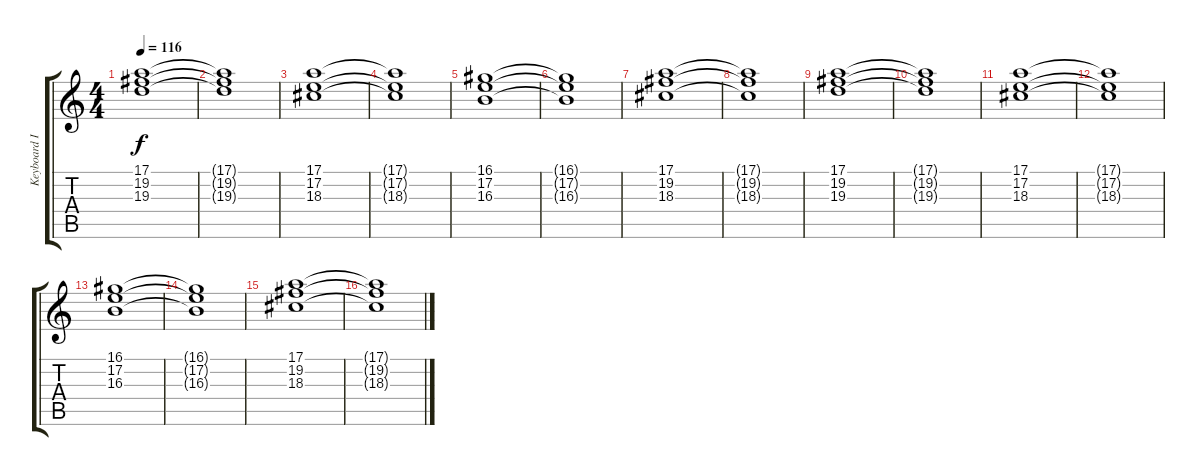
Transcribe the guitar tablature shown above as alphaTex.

\track ("Keyboard I" "Keyboard I") {instrument panflute}
\staff {score tabs}
\tuning (E4 B3 G3 D3 A2 E2) {hide}
\ts (4 4)
\tempo 116
\clef g2
\ks c
(17.1 19.2 19.3).1{dy f} |
(17.1{t} 19.2{t} 19.3{t}).1 |
(17.1 17.2 18.3).1 |
(17.1{t} 17.2{t} 18.3{t}).1 |
(16.1 17.2 16.3).1 |
(16.1{t} 17.2{t} 16.3{t}).1 |
(17.1 19.2 18.3).1 |
(17.1{t} 19.2{t} 18.3{t}).1 |
(17.1 19.2 19.3).1 |
(17.1{t} 19.2{t} 19.3{t}).1 |
(17.1 17.2 18.3).1 |
(17.1{t} 17.2{t} 18.3{t}).1 |
(16.1 17.2 16.3).1 |
(16.1{t} 17.2{t} 16.3{t}).1 |
(17.1 19.2 18.3).1 |
(17.1{t} 19.2{t} 18.3{t}).1
